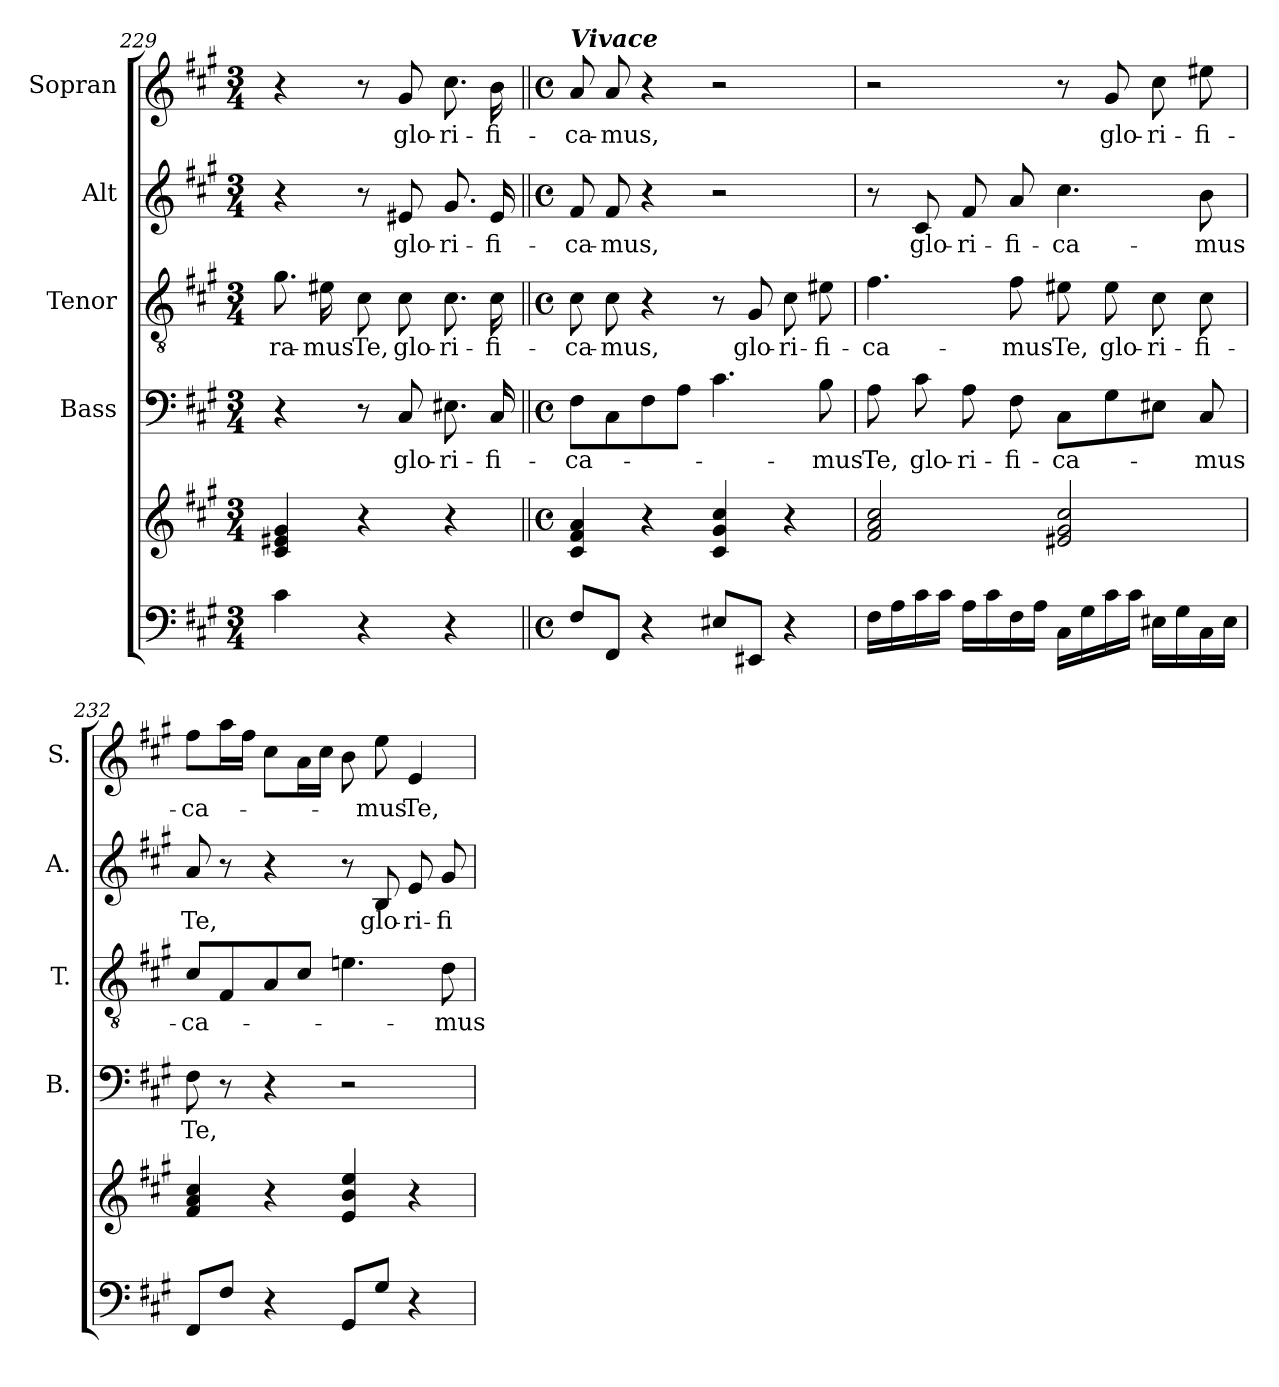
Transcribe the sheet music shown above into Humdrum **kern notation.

**kern	**kern	**kern	**text	**kern	**text	**kern	**text	**kern	**text
*part5	*part5	*part4	*part4	*part3	*part3	*part2	*part2	*part1	*part1
*staff6	*staff5	*staff4	*staff4	*staff3	*staff3	*staff2	*staff2	*staff1	*staff1
*	*	*I"Bass	*	*I"Tenor	*	*I"Alt	*	*I"Sopran	*
*	*	*I'B.	*	*I'T.	*	*I'A.	*	*I'S.	*
!!LO:LB:g=z
*clefF4	*clefG2	*clefF4	*	*clefGv2	*	*clefG2	*	*clefG2	*
*k[f#c#g#]	*k[f#c#g#]	*k[f#c#g#]	*	*k[f#c#g#]	*	*k[f#c#g#]	*	*k[f#c#g#]	*
*A:	*A:	*A:	*	*A:	*	*A:	*	*A:	*
*M3/4	*M3/4	*M3/4	*	*M3/4	*	*M3/4	*	*M3/4	*
=229	=229	=229	=229	=229	=229	=229	=229	=229	=229
!	!	!	!	!	!LO:LY:b	!	!	!	!
4c#\	4c#/ 4e#X/ 4g#/	4r	.	8.g#\	-ra-	4r	.	4r	.
!	!	!	!	!	!LO:LY:b	!	!	!	!
.	.	.	.	16e#X\	-mus	.	.	.	.
!	!	!	!	!	!LO:LY:b	!	!	!	!
4r	4r	8r	.	8c#\	Te,	8r	.	8r	.
!	!	!	!LO:LY:b	!	!LO:LY:b	!	!LO:LY:b	!	!LO:LY:b
.	.	8C#/	glo-	8c#\	glo-	8e#X/	glo-	8g#/	glo-
!	!	!	!LO:LY:b	!	!LO:LY:b	!	!LO:LY:b	!	!LO:LY:b
4r	4r	8.E#X\	-ri-	8.c#\	-ri-	8.g#/	-ri-	8.cc#\	-ri-
!	!	!	!LO:LY:b	!	!LO:LY:b	!	!LO:LY:b	!	!LO:LY:b
.	.	16C#/	-fi-	16c#\	-fi-	16e#/	-fi-	16b\	-fi-
=230||	=230||	=230||	=230||	=230||	=230||	=230||	=230||	=230||	=230||
*M4/4	*M4/4	*M4/4	*	*M4/4	*	*M4/4	*	*M4/4	*
*met(c)	*met(c)	*met(c)	*	*met(c)	*	*met(c)	*	*met(c)	*
!	!	!	!	!	!	!	!	!LO:TX:a:Bi:t=Vivace	!
!	!	!	!LO:LY:b	!	!LO:LY:b	!	!LO:LY:b	!	!LO:LY:b
8F#/L	4c#/ 4f#/ 4a/	8F#\L	-ca-	8c#\	-ca-	8f#/	-ca-	8a/	-ca-
!	!	!	!	!	!LO:LY:b	!	!LO:LY:b	!	!LO:LY:b
8FF#/J	.	8C#\	.	8c#\	-mus,	8f#/	-mus,	8a/	-mus,
4r	4r	8F#\	.	4r	.	4r	.	4r	.
.	.	8A\J	.	.	.	.	.	.	.
8E#X/L	4c#/ 4g#/ 4cc#/	4.c#\	.	8r	.	2r	.	2r	.
!	!	!	!	!	!LO:LY:b	!	!	!	!
8EE#X/J	.	.	.	8G#/	glo-	.	.	.	.
!	!	!	!	!	!LO:LY:b	!	!	!	!
4r	4r	.	.	8c#\	-ri-	.	.	.	.
!	!	!	!LO:LY:b	!	!LO:LY:b	!	!	!	!
.	.	8B\	-mus	8e#X\	-fi-	.	.	.	.
=231	=231	=231	=231	=231	=231	=231	=231	=231	=231
!	!	!	!LO:LY:b	!	!LO:LY:b	!	!	!	!
16F#\LL	2f#/ 2a/ 2cc#/	8A\	Te,	4.f#\	-ca-	8r	.	2r	.
16A\	.	.	.	.	.	.	.	.	.
!	!	!	!LO:LY:b	!	!	!	!LO:LY:b	!	!
16c#\	.	8c#\	glo-	.	.	8c#/	glo-	.	.
16c#\JJ	.	.	.	.	.	.	.	.	.
!	!	!	!LO:LY:b	!	!	!	!LO:LY:b	!	!
16A\LL	.	8A\	-ri-	.	.	8f#/	-ri-	.	.
16c#\	.	.	.	.	.	.	.	.	.
!	!	!	!LO:LY:b	!	!LO:LY:b	!	!LO:LY:b	!	!
16F#\	.	8F#\	-fi-	8f#\	-mus	8a/	-fi-	.	.
16A\JJ	.	.	.	.	.	.	.	.	.
!	!	!	!LO:LY:b	!	!LO:LY:b	!	!LO:LY:b	!	!
16C#\LL	2e#X/ 2g#/ 2cc#/	8C#\L	-ca-	8e#X\	Te,	4.cc#\	-ca-	8r	.
16G#\	.	.	.	.	.	.	.	.	.
!	!	!	!	!	!LO:LY:b	!	!	!	!LO:LY:b
16c#\	.	8G#\	.	8e#\	glo-	.	.	8g#/	glo-
16c#\JJ	.	.	.	.	.	.	.	.	.
!	!	!	!	!	!LO:LY:b	!	!	!	!LO:LY:b
16E#X\LL	.	8E#X\J	.	8c#\	-ri-	.	.	8cc#\	-ri-
16G#\	.	.	.	.	.	.	.	.	.
!	!	!	!LO:LY:b	!	!LO:LY:b	!	!LO:LY:b	!	!LO:LY:b
16C#\	.	8C#/	-mus	8c#\	-fi-	8b\	-mus	8ee#X\	-fi-
16E#\JJ	.	.	.	.	.	.	.	.	.
!!LO:PB:g=z
=232	=232	=232	=232	=232	=232	=232	=232	=232	=232
!	!	!	!LO:LY:b	!	!LO:LY:b	!	!LO:LY:b	!	!LO:LY:b
8FF#/L	4f#/ 4a/ 4cc#/	8F#\	Te,	8c#/L	-ca-	8a/	Te,	8ff#\L	-ca-
8F#/J	.	8r	.	8F#/	.	8r	.	16aa\L	.
.	.	.	.	.	.	.	.	16ff#\JJ	.
4r	4r	4r	.	8A/	.	4r	.	8cc#\L	.
.	.	.	.	8c#/J	.	.	.	16a\L	.
.	.	.	.	.	.	.	.	16cc#\JJ	.
8GG#/L	4e/ 4b/ 4ee/	2r	.	4.en\	.	8r	.	8b\	.
!	!	!	!	!	!	!	!LO:LY:b	!	!LO:LY:b
8G#/J	.	.	.	.	.	8B/	glo-	8ee\	-mus
!	!	!	!	!	!	!	!LO:LY:b	!	!LO:LY:b
4r	4r	.	.	.	.	8e/	-ri-	4e/	Te,
!	!	!	!	!	!LO:LY:b	!	!LO:LY:b	!	!
.	.	.	.	8d\	-mus	8g#/	-fi-	.	.
=	=	=	=	=	=	=	=	=	=
*-	*-	*-	*-	*-	*-	*-	*-	*-	*-
